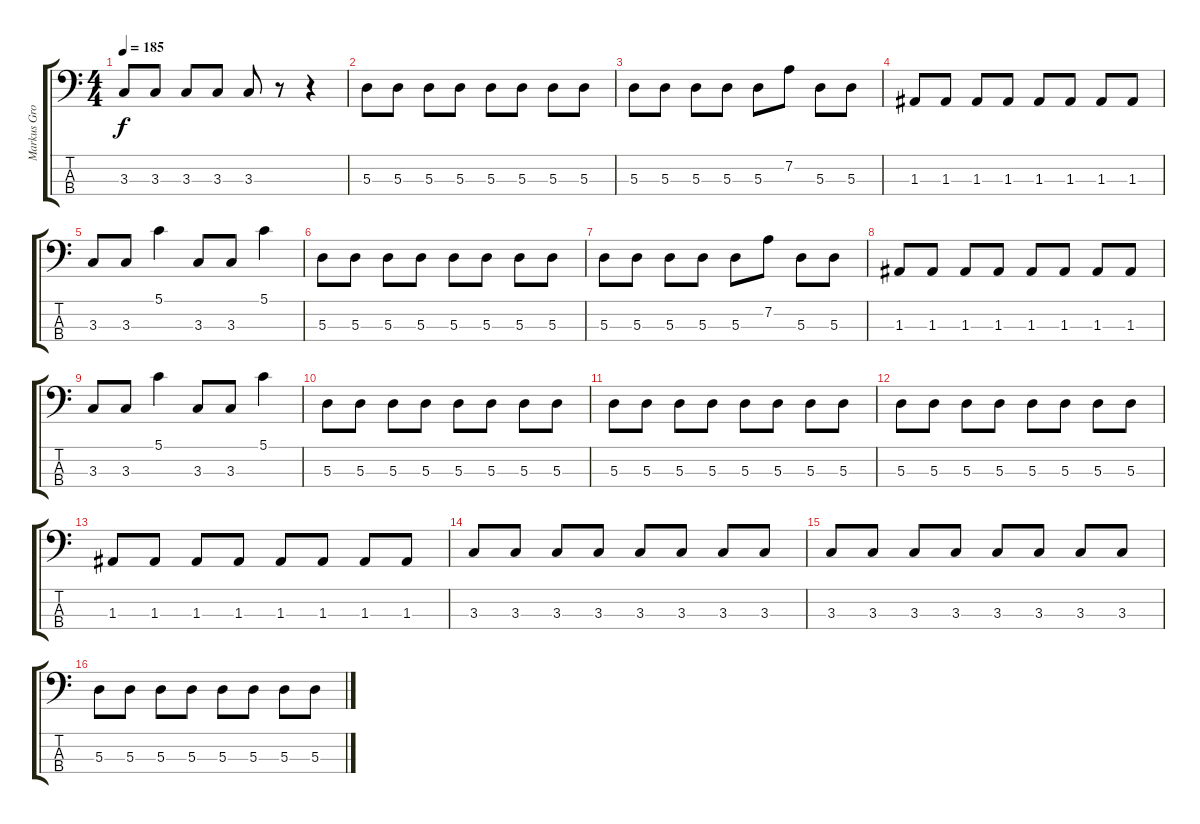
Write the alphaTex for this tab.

\track ("Markus Grosspoff" "Markus Gro") {instrument electricbassfinger}
\staff {score tabs}
\tuning (G2 D2 A1 E1) {hide}
\ts (4 4)
\tempo 185
\clef f4
\ks c
3.3.8{dy f} 3.3.8 3.3.8 3.3.8 3.3.8 r.8 r.4 |
5.3.8 5.3.8 5.3.8 5.3.8 5.3.8 5.3.8 5.3.8 5.3.8 |
5.3.8 5.3.8 5.3.8 5.3.8 5.3.8 7.2.8 5.3.8 5.3.8 |
1.3.8 1.3.8 1.3.8 1.3.8 1.3.8 1.3.8 1.3.8 1.3.8 |
3.3.8 3.3.8 5.1.4 3.3.8 3.3.8 5.1.4 |
5.3.8 5.3.8 5.3.8 5.3.8 5.3.8 5.3.8 5.3.8 5.3.8 |
5.3.8 5.3.8 5.3.8 5.3.8 5.3.8 7.2.8 5.3.8 5.3.8 |
1.3.8 1.3.8 1.3.8 1.3.8 1.3.8 1.3.8 1.3.8 1.3.8 |
3.3.8 3.3.8 5.1.4 3.3.8 3.3.8 5.1.4 |
5.3.8 5.3.8 5.3.8 5.3.8 5.3.8 5.3.8 5.3.8 5.3.8 |
5.3.8 5.3.8 5.3.8 5.3.8 5.3.8 5.3.8 5.3.8 5.3.8 |
5.3.8 5.3.8 5.3.8 5.3.8 5.3.8 5.3.8 5.3.8 5.3.8 |
1.3.8 1.3.8 1.3.8 1.3.8 1.3.8 1.3.8 1.3.8 1.3.8 |
3.3.8 3.3.8 3.3.8 3.3.8 3.3.8 3.3.8 3.3.8 3.3.8 |
3.3.8 3.3.8 3.3.8 3.3.8 3.3.8 3.3.8 3.3.8 3.3.8 |
5.3.8 5.3.8 5.3.8 5.3.8 5.3.8 5.3.8 5.3.8 5.3.8
